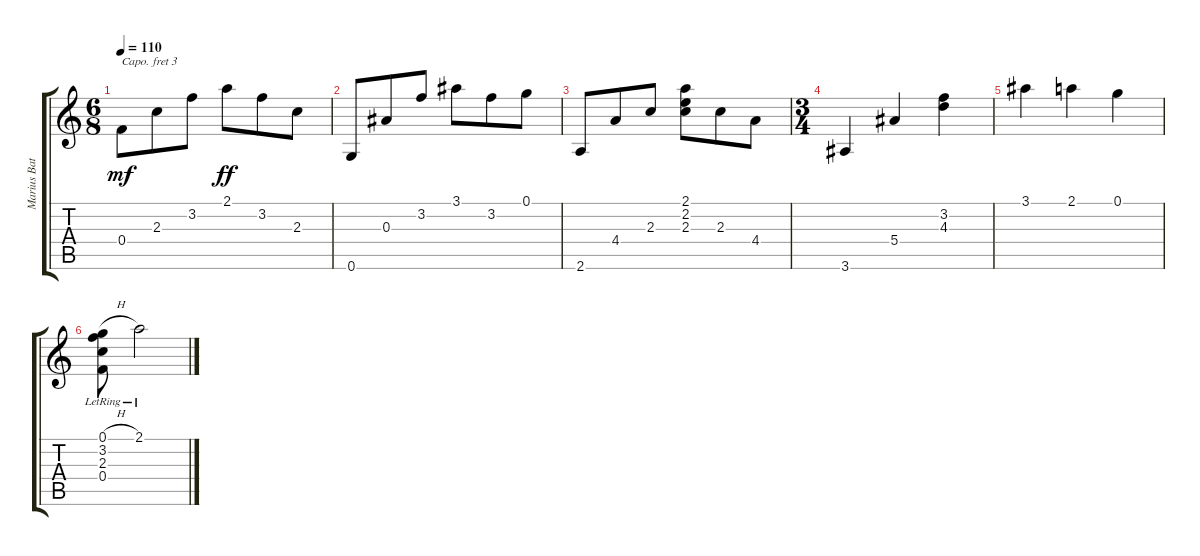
\track ("Marius Batu" "Marius Bat") {instrument acousticguitarsteel}
\staff {score tabs}
\capo 3
\tuning (E4 B3 G3 D3 A2 E2) {hide}
\ts (6 8)
\tempo 110
\clef g2
\ks c
0.4.8{dy mf} 2.3.8 3.2.8 2.1.8{dy ff} 3.2.8 2.3.8 |
0.6.8 0.3.8 3.2.8 3.1.8 3.2.8 0.1.8 |
2.6.8 4.4.8 2.3.8 (2.1 2.2 2.3).8 2.3.8 4.4.8 |
\ts (3 4)
3.6.4 5.4.4 (3.2 4.3).4 |
3.1.4 2.1.4 0.1.4 |
(0.1{h lr} 3.2{lr} 2.3{lr} 0.4{lr}).8 2.1{lr}.2
